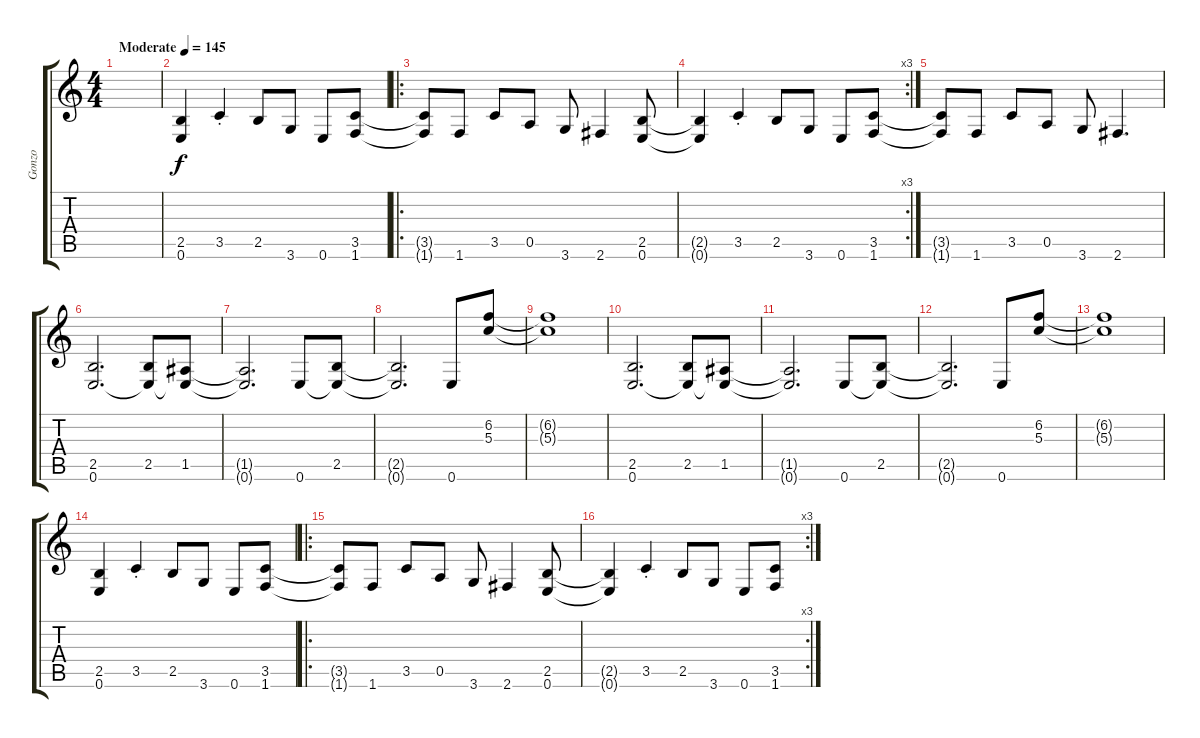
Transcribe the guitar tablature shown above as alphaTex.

\track ("Gonzo" "Gonzo") {instrument distortionguitar}
\staff {score tabs}
\tuning (E4 B3 G3 D3 A2 E2) {hide}
\ts (4 4)
\tempo (145 "Moderate")
\clef g2
\ks c
|
(2.5 0.6).4 3.5{st}.4 2.5.8 3.6.8 0.6.8 (3.5 1.6).8 |
\ro
(3.5{t} 1.6{t}).8 1.6.8 3.5.8 0.5.8 3.6.8 2.6.4 (2.5 0.6).8 |
\rc 3
(2.5{t} 0.6{t}).4 3.5{st}.4 2.5.8 3.6.8 0.6.8 (3.5 1.6).8 |
(3.5{t} 1.6{t}).8 1.6.8 3.5.8 0.5.8 3.6.8 2.6.4{d} |
(2.5 0.6).2{d} (2.5 0.6{t}).8 (1.5 0.6{t}).8 |
(1.5{t} 0.6{t}).2{d} 0.6.8 (2.5 0.6{t}).8 |
(2.5{t} 0.6{t}).2{d} 0.6.8 (6.2 5.3).8 |
(6.2{t} 5.3{t}).1 |
(2.5 0.6).2{d} (2.5 0.6{t}).8 (1.5 0.6{t}).8 |
(1.5{t} 0.6{t}).2{d} 0.6.8 (2.5 0.6{t}).8 |
(2.5{t} 0.6{t}).2{d} 0.6.8 (6.2 5.3).8 |
(6.2{t} 5.3{t}).1 |
(2.5 0.6).4 3.5{st}.4 2.5.8 3.6.8 0.6.8 (3.5 1.6).8 |
\ro
(3.5{t} 1.6{t}).8 1.6.8 3.5.8 0.5.8 3.6.8 2.6.4 (2.5 0.6).8 |
\rc 3
(2.5{t} 0.6{t}).4 3.5{st}.4 2.5.8 3.6.8 0.6.8 (3.5 1.6).8
